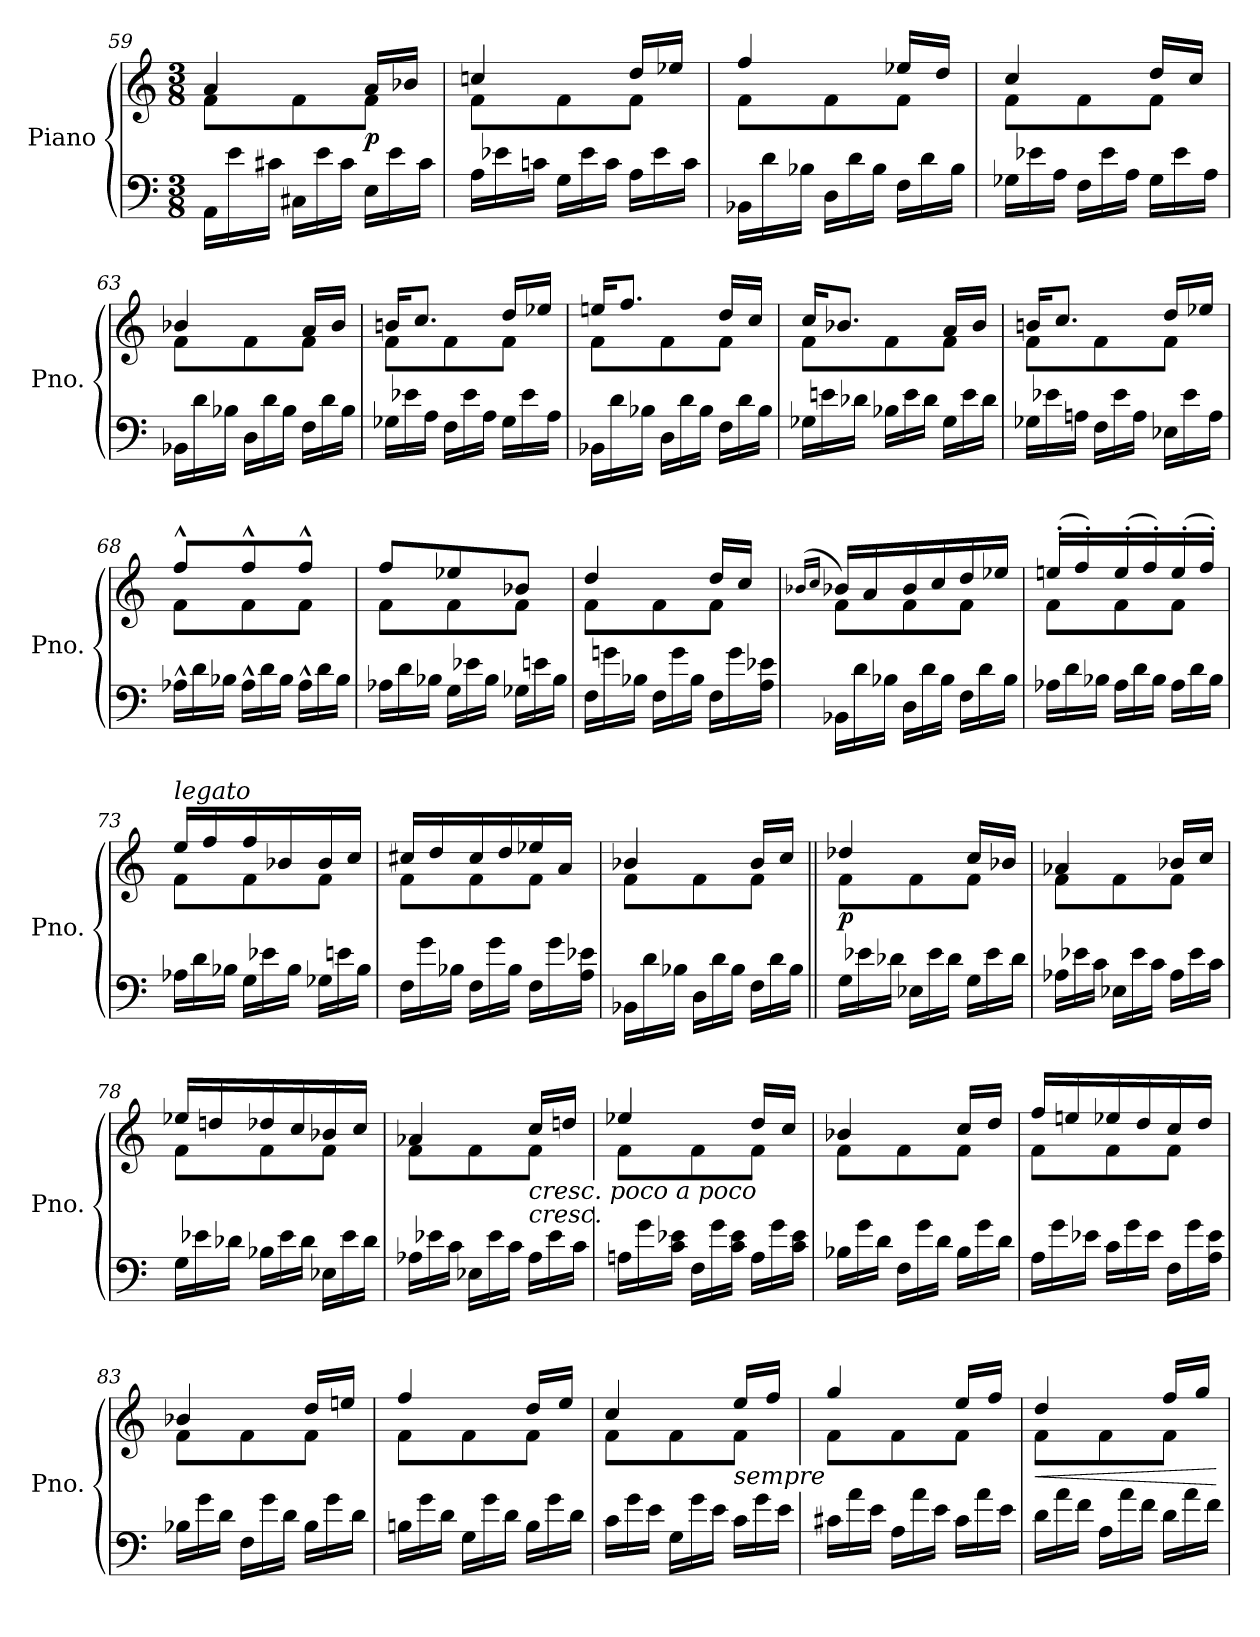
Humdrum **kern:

**kern	**kern	**dynam
*part1	*part1	*part1
*staff2	*staff1	*staff1/2
*I"Piano	*	*
*I'Pno.	*	*
*clefF4	*clefG2	*
*k[]	*k[]	*
*M3/8	*M3/8	*
*Xtuplet	*	*
=59	=59	=59
*	*^	*
24AA\LL	4a/	8f\L	.
24e\	.	.	.
24c#X\JJ	.	.	.
24C#X\LL	.	8f\	.
24e\	.	.	.
24c#\JJ	.	.	.
!	!	!	!LO:DY:b
24E\LL	16a/LL	8f\J	p
24e\	.	.	.
.	16b-X/JJ	.	.
24c#\JJ	.	.	.
=60	=60	=60	=60
24A\LL	4ccn/	8f\L	.
24e-X\	.	.	.
24cn\JJ	.	.	.
24G\LL	.	8f\	.
24e-\	.	.	.
24c\JJ	.	.	.
24A\LL	16dd/LL	8f\J	.
24e-\	.	.	.
.	16ee-X/JJ	.	.
24c\JJ	.	.	.
!!LO:LB:g=z	!!
=61	=61	=61	=61
24BB-X\LL	4ff/	8f\L	.
24d\	.	.	.
24B-X\JJ	.	.	.
24D\LL	.	8f\	.
24d\	.	.	.
24B-\JJ	.	.	.
24F\LL	16ee-X/LL	8f\J	.
24d\	.	.	.
.	16dd/JJ	.	.
24B-\JJ	.	.	.
=62	=62	=62	=62
24G-X\LL	4cc/	8f\L	.
24e-X\	.	.	.
24A\JJ	.	.	.
24F\LL	.	8f\	.
24e-\	.	.	.
24A\JJ	.	.	.
24G-\LL	16dd/LL	8f\J	.
24e-\	.	.	.
.	16cc/JJ	.	.
24A\JJ	.	.	.
=63	=63	=63	=63
24BB-X\LL	4b-X/	8f\L	.
24d\	.	.	.
24B-X\JJ	.	.	.
24D\LL	.	8f\	.
24d\	.	.	.
24B-\JJ	.	.	.
24F\LL	16a/LL	8f\J	.
24d\	.	.	.
.	16b-/JJ	.	.
24B-\JJ	.	.	.
=64	=64	=64	=64
24G-X\LL	16bn/KL	8f\L	.
24e-X\	.	.	.
.	8.cc/J	.	.
24A\JJ	.	.	.
24F\LL	.	8f\	.
24e-\	.	.	.
24A\JJ	.	.	.
24G-\LL	16dd/LL	8f\J	.
24e-\	.	.	.
.	16ee-X/JJ	.	.
24A\JJ	.	.	.
=65	=65	=65	=65
24BB-X\LL	16een/KL	8f\L	.
24d\	.	.	.
.	8.ff/J	.	.
24B-X\JJ	.	.	.
24D\LL	.	8f\	.
24d\	.	.	.
24B-\JJ	.	.	.
24F\LL	16dd/LL	8f\J	.
24d\	.	.	.
.	16cc/JJ	.	.
24B-\JJ	.	.	.
!!LO:LB:g=z	!!
=66	=66	=66	=66
24G-X\LL	16cc/KL	8f\L	.
24en\	.	.	.
.	8.b-X/J	.	.
24d-X\JJ	.	.	.
24B-X\LL	.	8f\	.
24e\	.	.	.
24d-\JJ	.	.	.
24G-\LL	16a/LL	8f\J	.
24e\	.	.	.
.	16b-/JJ	.	.
24d-\JJ	.	.	.
=67	=67	=67	=67
24G-X\LL	16bn/KL	8f\L	.
24e-X\	.	.	.
.	8.cc/J	.	.
24An\JJ	.	.	.
24F\LL	.	8f\	.
24e-\	.	.	.
24A\JJ	.	.	.
24E-X\LL	16dd/LL	8f\J	.
24e-\	.	.	.
.	16ee-X/JJ	.	.
24A\JJ	.	.	.
=68	=68	=68	=68
24A-X^^\LL	8ff^^/L	8f\L	.
24d\	.	.	.
24B-X\JJ	.	.	.
24A-^^\LL	8ff^^/	8f\	.
24d\	.	.	.
24B-\JJ	.	.	.
24A-^^\LL	8ff^^/J	8f\J	.
24d\	.	.	.
24B-\JJ	.	.	.
=69	=69	=69	=69
24A-X\LL	8ff/L	8f\L	.
24d\	.	.	.
24B-X\JJ	.	.	.
24G\LL	8ee-X/	8f\	.
24e-X\	.	.	.
24B-\JJ	.	.	.
24G-X\LL	8b-X/J	8f\J	.
24en\	.	.	.
24B-\JJ	.	.	.
=70	=70	=70	=70
24F\LL	4dd/	8f\L	.
24gn\	.	.	.
24B-X\JJ	.	.	.
24F\LL	.	8f\	.
24g\	.	.	.
24B-\JJ	.	.	.
24F\LL	16dd/LL	8f\J	.
24g\	.	.	.
.	16cc/JJ	.	.
24A\ 24e-X\JJ	.	.	.
!!LO:LB:g=z	!!
=71	=71	=71	=71
.	(16qb-X/LL	.	.
.	16qcc/JJ	.	.
24BB-X\LL	16b-/LL)	8f\L	.
24d\	.	.	.
.	16a/	.	.
24B-X\JJ	.	.	.
24D\LL	16b-/	8f\	.
24d\	.	.	.
.	16cc/	.	.
24B-\JJ	.	.	.
24F\LL	16dd/	8f\J	.
24d\	.	.	.
.	16ee-X/JJ	.	.
24B-\JJ	.	.	.
=72	=72	=72	=72
24A-X\LL	(16een'/LL	8f\L	.
24d\	.	.	.
.	16ff'/)	.	.
24B-X\JJ	.	.	.
24A-\LL	(16ee'/	8f\	.
24d\	.	.	.
.	16ff'/)	.	.
24B-\JJ	.	.	.
24A-\LL	(16ee'/	8f\J	.
24d\	.	.	.
.	16ff'/JJ)	.	.
24B-\JJ	.	.	.
=73	=73	=73	=73
!	!LO:TX:a:i:t=legato	!	!
24A-X\LL	16ee/LL	8f\L	.
24d\	.	.	.
.	16ff/	.	.
24B-X\JJ	.	.	.
24G\LL	16ff/	8f\	.
24e-X\	.	.	.
.	16b-X/	.	.
24B-\JJ	.	.	.
24G-X\LL	16b-/	8f\J	.
24en\	.	.	.
.	16cc/JJ	.	.
24B-\JJ	.	.	.
=74	=74	=74	=74
24F\LL	16cc#X/LL	8f\L	.
24g\	.	.	.
.	16dd/	.	.
24B-X\JJ	.	.	.
24F\LL	16cc#/	8f\	.
24g\	.	.	.
.	16dd/	.	.
24B-\JJ	.	.	.
24F\LL	16ee-X/	8f\J	.
24g\	.	.	.
.	16a/JJ	.	.
24A\ 24e-X\JJ	.	.	.
!!LO:PB:g=z	!!
=75	=75	=75	=75
24BB-X\LL	4b-X/	8f\L	.
24d\	.	.	.
24B-X\JJ	.	.	.
24D\LL	.	8f\	.
24d\	.	.	.
24B-\JJ	.	.	.
24F\LL	16b-/LL	8f\J	.
24d\	.	.	.
.	16cc/JJ	.	.
24B-\JJ	.	.	.
=76||	=76||	=76||	=76||
!	!	!	!LO:DY:b
24G\LL	4dd-X/	8f\L	p
24e-X\	.	.	.
24d-X\JJ	.	.	.
24E-X\LL	.	8f\	.
24e-\	.	.	.
24d-\JJ	.	.	.
24G\LL	16cc/LL	8f\J	.
24e-\	.	.	.
.	16b-X/JJ	.	.
24d-\JJ	.	.	.
=77	=77	=77	=77
24A-X\LL	4a-X/	8f\L	.
24e-X\	.	.	.
24c\JJ	.	.	.
24E-X\LL	.	8f\	.
24e-\	.	.	.
24c\JJ	.	.	.
24A-\LL	16b-X/LL	8f\J	.
24e-\	.	.	.
.	16cc/JJ	.	.
24c\JJ	.	.	.
=78	=78	=78	=78
24G\LL	16ee-X/LL	8f\L	.
24e-X\	.	.	.
.	16ddn/	.	.
24d-X\JJ	.	.	.
24B-X\LL	16dd-X/	8f\	.
24e-\	.	.	.
.	16cc/	.	.
24d-\JJ	.	.	.
24E-X\LL	16b-X/	8f\J	.
24e-\	.	.	.
.	16cc/JJ	.	.
24d-\JJ	.	.	.
!!LO:LB:g=z	!!
=79	=79	=79	=79
24A-X\LL	4a-X/	8f\L	.
24e-X\	.	.	.
24c\JJ	.	.	.
24E-X\LL	.	8f\	.
24e-\	.	.	.
24c\JJ	.	.	.
!	!LO:TX:b:i:t=cresc. poco a poco	!	!
!	!	!	!LO:HP:b
24A-\LL	16cc/LL	8f\J	<
24e-\	.	.	.
.	16ddn/JJ	.	.
24c\JJ	.	.	.
=80	=80	=80	=80
24An\LL	4ee-X/	8f\L	.
24g\	.	.	.
24c\ 24e-X\JJ	.	.	.
24F\LL	.	8f\	.
24g\	.	.	.
24c\ 24e-\JJ	.	.	.
24A\LL	16dd/LL	8f\J	.
24g\	.	.	.
.	16cc/JJ	.	.
24c\ 24e-\JJ	.	.	.
=81	=81	=81	=81
24B-X\LL	4b-X/	8f\L	.
24g\	.	.	.
24d\JJ	.	.	.
24F\LL	.	8f\	.
24g\	.	.	.
24d\JJ	.	.	.
24B-\LL	16cc/LL	8f\J	.
24g\	.	.	.
.	16dd/JJ	.	.
24d\JJ	.	.	.
=82	=82	=82	=82
24A\LL	16ff/LL	8f\L	.
24g\	.	.	.
.	16een/	.	.
24e-X\JJ	.	.	.
24c\LL	16ee-X/	8f\	.
24g\	.	.	.
.	16dd/	.	.
24e-\JJ	.	.	.
24F\LL	16cc/	8f\J	.
24g\	.	.	.
.	16dd/JJ	.	.
24A\ 24e-\JJ	.	.	.
!!LO:LB:g=z	!!
=83	=83	=83	=83
24B-X\LL	4b-X/	8f\L	.
24g\	.	.	.
24d\JJ	.	.	.
24F\LL	.	8f\	.
24g\	.	.	.
24d\JJ	.	.	.
24B-\LL	16dd/LL	8f\J	.
24g\	.	.	.
.	16een/JJ	.	.
24d\JJ	.	.	.
=84	=84	=84	=84
24Bn\LL	4ff/	8f\L	.
24g\	.	.	.
24d\JJ	.	.	.
24G\LL	.	8f\	.
24g\	.	.	.
24d\JJ	.	.	.
24B\LL	16dd/LL	8f\J	.
24g\	.	.	.
.	16ee/JJ	.	.
24d\JJ	.	.	.
=85	=85	=85	=85
24c\LL	4cc/	8f\L	.
24g\	.	.	.
24e\JJ	.	.	.
24G\LL	.	8f\	.
24g\	.	.	.
24e\JJ	.	.	.
!	!LO:TX:b:i:t=sempre	!	!
24c\LL	16ee/LL	8f\J	.
24g\	.	.	.
.	16ff/JJ	.	.
24e\JJ	.	.	.
=86	=86	=86	=86
24c#X\LL	4gg/	8f\L	.
24a\	.	.	.
24e\JJ	.	.	.
24A\LL	.	8f\	.
24a\	.	.	.
24e\JJ	.	.	.
24c#\LL	16ee/LL	8f\J	.
24a\	.	.	.
.	16ff/JJ	.	.
24e\JJ	.	.	.
!!LO:LB:g=z	!!
=87	=87	=87	=87
!	!	!	!LO:HP:b
24d\LL	4dd/	8f\L	<
24a\	.	.	.
24f\JJ	.	.	.
24A\LL	.	8f\	.
24a\	.	.	.
24f\JJ	.	.	.
24d\LL	16ff/LL	8f\J	.
24a\	.	.	.
.	16gg/JJ	.	.
24f\JJ	.	.	.
*	*v	*v	*
.	.	[ [
=	=	=
*-	*-	*-
